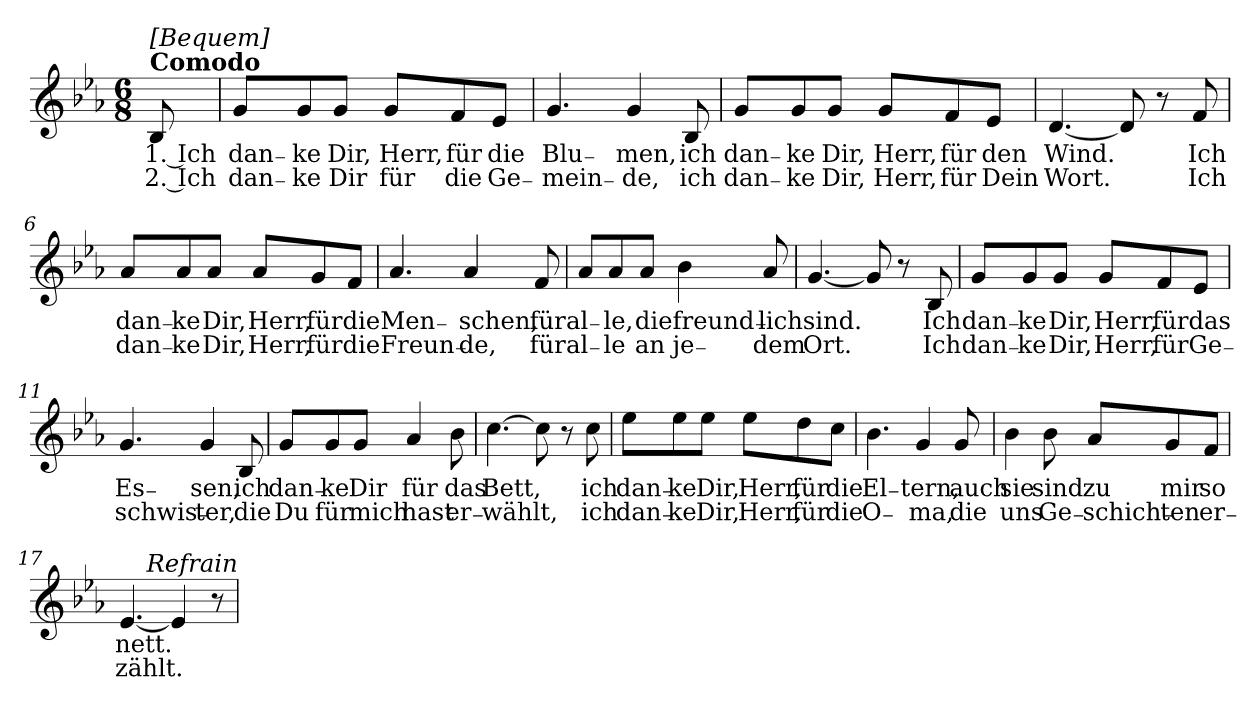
**kern	**text	**text
*part1	*part1	*part1
*staff1	*staff1	*staff1
*clefG2	*	*
*k[b-e-a-]	*	*
*E-:	*	*
*M6/8	*	*
*MM98	*	*
=1	=1	=1
!LO:TX:a:B:t=Comodo	!	!
!LO:TX:a:B:t=[Bequem]	!	!
!	!LO:LY:b	!LO:LY:b
8B-/	1. Ich	2. Ich
=2	=2	=2
!	!LO:LY:b	!LO:LY:b
8g/L	dan₋	dan₋
!	!LO:LY:b	!LO:LY:b
8g/	ke	ke
!	!LO:LY:b	!LO:LY:b
8g/J	Dir,	Dir
!	!LO:LY:b	!LO:LY:b
8g/L	Herr,	für
!	!LO:LY:b	!LO:LY:b
8f/	für	die
!	!LO:LY:b	!LO:LY:b
8e-/J	die	Ge₋
=3	=3	=3
!	!LO:LY:b	!LO:LY:b
4.g/	Blu₋	mein₋
!	!LO:LY:b	!LO:LY:b
4g/	men,	de,
!	!LO:LY:b	!LO:LY:b
8B-/	ich	ich
!!LO:LB:g=z
=4	=4	=4
!	!LO:LY:b	!LO:LY:b
8g/L	dan₋	dan₋
!	!LO:LY:b	!LO:LY:b
8g/	ke	ke
!	!LO:LY:b	!LO:LY:b
8g/J	Dir,	Dir,
!	!LO:LY:b	!LO:LY:b
8g/L	Herr,	Herr,
!	!LO:LY:b	!LO:LY:b
8f/	für	für
!	!LO:LY:b	!LO:LY:b
8e-/J	den	Dein
=5	=5	=5
!	!LO:LY:b	!LO:LY:b
[4.d/	Wind.	Wort.
8d/]	.	.
8r	.	.
!	!LO:LY:b	!LO:LY:b
8f/	Ich	Ich
!!LO:LB:g=z
=6	=6	=6
!	!LO:LY:b	!LO:LY:b
8a-/L	dan₋	dan₋
!	!LO:LY:b	!LO:LY:b
8a-/	ke	ke
!	!LO:LY:b	!LO:LY:b
8a-/J	Dir,	Dir,
!	!LO:LY:b	!LO:LY:b
8a-/L	Herr,	Herr,
!	!LO:LY:b	!LO:LY:b
8g/	für	für
!	!LO:LY:b	!LO:LY:b
8f/J	die	die
=7	=7	=7
!	!LO:LY:b	!LO:LY:b
4.a-/	Men₋	Freun₋
!	!LO:LY:b	!LO:LY:b
4a-/	schen,	de,
!	!LO:LY:b	!LO:LY:b
8f/	für	für
!!LO:LB:g=z
=8	=8	=8
!	!LO:LY:b	!LO:LY:b
8a-/L	al₋	al₋
!	!LO:LY:b	!LO:LY:b
8a-/	le,	le
!	!LO:LY:b	!LO:LY:b
8a-/J	die	an
!	!LO:LY:b	!LO:LY:b
4b-\	freund₋	je₋
!	!LO:LY:b	!LO:LY:b
8a-/	lich	dem
=9	=9	=9
!	!LO:LY:b	!LO:LY:b
[4.g/	sind.	Ort.
8g/]	.	.
8r	.	.
!	!LO:LY:b	!LO:LY:b
8B-/	Ich	Ich
!!LO:LB:g=z
=10	=10	=10
!	!LO:LY:b	!LO:LY:b
8g/L	dan₋	dan₋
!	!LO:LY:b	!LO:LY:b
8g/	ke	ke
!	!LO:LY:b	!LO:LY:b
8g/J	Dir,	Dir,
!	!LO:LY:b	!LO:LY:b
8g/L	Herr,	Herr,
!	!LO:LY:b	!LO:LY:b
8f/	für	für
!	!LO:LY:b	!LO:LY:b
8e-/J	das	Ge₋
=11	=11	=11
!	!LO:LY:b	!LO:LY:b
4.g/	Es₋	schwis₋
!	!LO:LY:b	!LO:LY:b
4g/	sen,	ter,
!	!LO:LY:b	!LO:LY:b
8B-/	ich	die
!!LO:LB:g=z
=12	=12	=12
!	!LO:LY:b	!LO:LY:b
8g/L	dan₋	Du
!	!LO:LY:b	!LO:LY:b
8g/	ke	für
!	!LO:LY:b	!LO:LY:b
8g/J	Dir	mich
!	!LO:LY:b	!LO:LY:b
4a-/	für	hast
!	!LO:LY:b	!LO:LY:b
8b-\	das	er₋
=13	=13	=13
!	!LO:LY:b	!LO:LY:b
[4.cc\	Bett,	wählt,
8cc\]	.	.
8r	.	.
!	!LO:LY:b	!LO:LY:b
8cc\	ich	ich
!!LO:PB:g=z
=14	=14	=14
!	!LO:LY:b	!LO:LY:b
8ee-\L	dan₋	dan₋
!	!LO:LY:b	!LO:LY:b
8ee-\	ke	ke
!	!LO:LY:b	!LO:LY:b
8ee-\J	Dir,	Dir,
!	!LO:LY:b	!LO:LY:b
8ee-\L	Herr,	Herr,
!	!LO:LY:b	!LO:LY:b
8dd\	für	für
!	!LO:LY:b	!LO:LY:b
8cc\J	die	die
=15	=15	=15
!	!LO:LY:b	!LO:LY:b
4.b-\	El₋	O₋
!	!LO:LY:b	!LO:LY:b
4g/	tern,	ma,
!	!LO:LY:b	!LO:LY:b
8g/	auch	die
!!LO:LB:g=z
=16	=16	=16
!	!LO:LY:b	!LO:LY:b
4b-\	sie	uns
!	!LO:LY:b	!LO:LY:b
8b-\	sind	Ge₋
!	!LO:LY:b	!LO:LY:b
8a-/L	zu	schich₋
!	!LO:LY:b	!LO:LY:b
8g/	mir	ten
!	!LO:LY:b	!LO:LY:b
8f/J	so	er₋
=17	=17	=17
!	!LO:LY:b	!LO:LY:b
[4.e-/	nett.	zählt.
4e-/]	.	.
8r	.	.
!LO:TX:a:i:t=Refrain	!	!
=	=	=
*-	*-	*-
